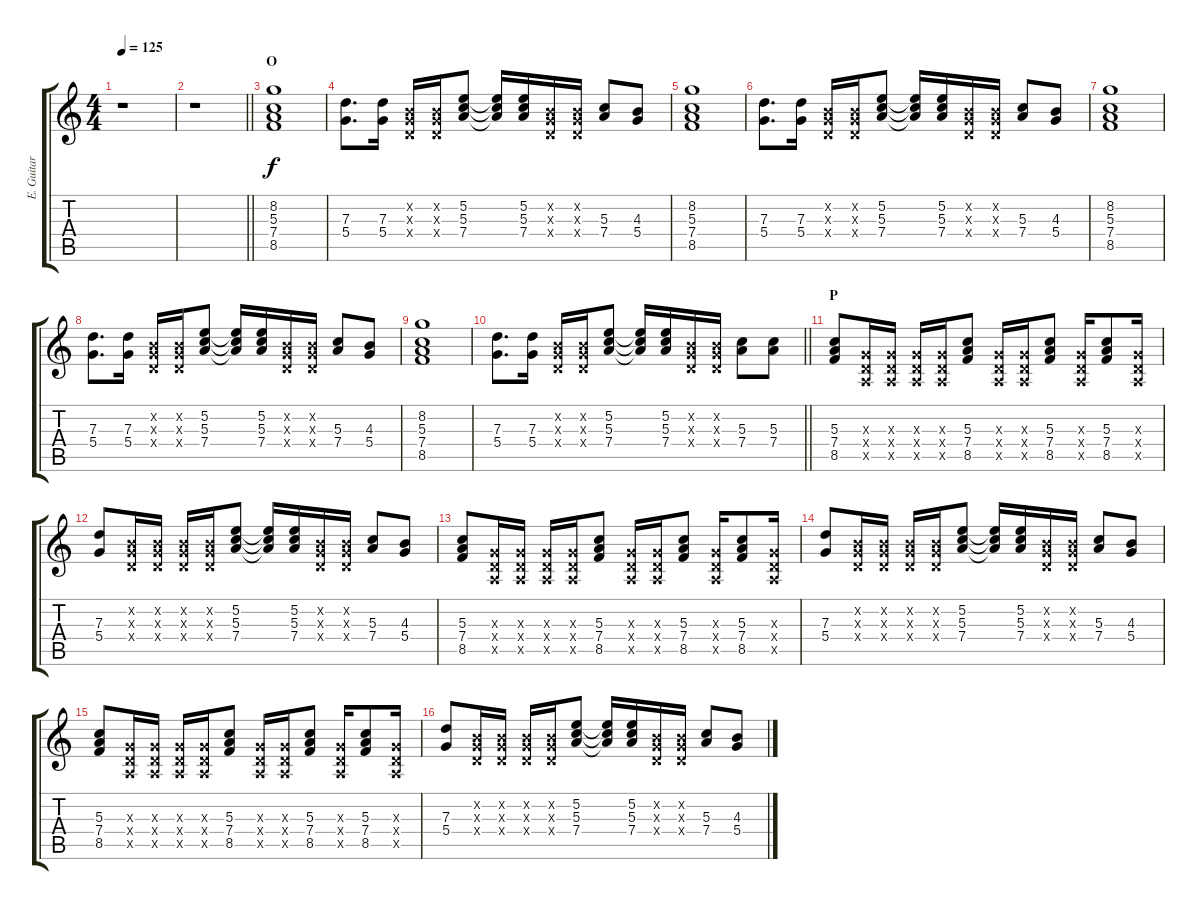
\track ("E. Guitar II" "E. Guitar ") {instrument overdrivenguitar}
\staff {score tabs}
\tuning (E4 B3 G3 D3 A2 D2) {hide}
\ts (4 4)
\tempo 125
\clef g2
\ks c
r.1{dy f} |
\barLineRight lightlight
r.1 |
\section ("" "O")
(8.2 5.3 7.4 8.5).1 |
(7.3 5.4).8{d} (7.3 5.4).16 (0.2{x} 0.3{x} 0.4{x}).16 (0.2{x} 0.3{x} 0.4{x}).16 (5.2 5.3 7.4).8 (5.2{t} 5.3{t} 7.4{t}).16 (5.2 5.3 7.4).16 (0.2{x} 0.3{x} 0.4{x}).16 (0.2{x} 0.3{x} 0.4{x}).16 (5.3 7.4).8 (4.3 5.4).8 |
(8.2 5.3 7.4 8.5).1 |
(7.3 5.4).8{d} (7.3 5.4).16 (0.2{x} 0.3{x} 0.4{x}).16 (0.2{x} 0.3{x} 0.4{x}).16 (5.2 5.3 7.4).8 (5.2{t} 5.3{t} 7.4{t}).16 (5.2 5.3 7.4).16 (0.2{x} 0.3{x} 0.4{x}).16 (0.2{x} 0.3{x} 0.4{x}).16 (5.3 7.4).8 (4.3 5.4).8 |
(8.2 5.3 7.4 8.5).1 |
(7.3 5.4).8{d} (7.3 5.4).16 (0.2{x} 0.3{x} 0.4{x}).16 (0.2{x} 0.3{x} 0.4{x}).16 (5.2 5.3 7.4).8 (5.2{t} 5.3{t} 7.4{t}).16 (5.2 5.3 7.4).16 (0.2{x} 0.3{x} 0.4{x}).16 (0.2{x} 0.3{x} 0.4{x}).16 (5.3 7.4).8 (4.3 5.4).8 |
(8.2 5.3 7.4 8.5).1 |
\barLineRight lightlight
(7.3 5.4).8{d} (7.3 5.4).16 (0.2{x} 0.3{x} 0.4{x}).16 (0.2{x} 0.3{x} 0.4{x}).16 (5.2 5.3 7.4).8 (5.2{t} 5.3{t} 7.4{t}).16 (5.2 5.3 7.4).16 (0.2{x} 0.3{x} 0.4{x}).16 (0.2{x} 0.3{x} 0.4{x}).16 (5.3 7.4).8 (5.3 7.4).8 |
\section ("" "P")
(5.3 7.4 8.5).8 (0.3{x} 0.4{x} 0.5{x}).16 (0.3{x} 0.4{x} 0.5{x}).16 (0.3{x} 0.4{x} 0.5{x}).16 (0.3{x} 0.4{x} 0.5{x}).16 (5.3 7.4 8.5).8 (0.3{x} 0.4{x} 0.5{x}).16 (0.3{x} 0.4{x} 0.5{x}).16 (5.3 7.4 8.5).8 (0.3{x} 0.4{x} 0.5{x}).16 (5.3 7.4 8.5).8 (0.3{x} 0.4{x} 0.5{x}).16 |
(7.3 5.4).8 (0.2{x} 0.3{x} 0.4{x}).16 (0.2{x} 0.3{x} 0.4{x}).16 (0.2{x} 0.3{x} 0.4{x}).16 (0.2{x} 0.3{x} 0.4{x}).16 (5.2 5.3 7.4).8 (5.2{t} 5.3{t} 7.4{t}).16 (5.2 5.3 7.4).16 (0.2{x} 0.3{x} 0.4{x}).16 (0.2{x} 0.3{x} 0.4{x}).16 (5.3 7.4).8 (4.3 5.4).8 |
(5.3 7.4 8.5).8 (0.3{x} 0.4{x} 0.5{x}).16 (0.3{x} 0.4{x} 0.5{x}).16 (0.3{x} 0.4{x} 0.5{x}).16 (0.3{x} 0.4{x} 0.5{x}).16 (5.3 7.4 8.5).8 (0.3{x} 0.4{x} 0.5{x}).16 (0.3{x} 0.4{x} 0.5{x}).16 (5.3 7.4 8.5).8 (0.3{x} 0.4{x} 0.5{x}).16 (5.3 7.4 8.5).8 (0.3{x} 0.4{x} 0.5{x}).16 |
(7.3 5.4).8 (0.2{x} 0.3{x} 0.4{x}).16 (0.2{x} 0.3{x} 0.4{x}).16 (0.2{x} 0.3{x} 0.4{x}).16 (0.2{x} 0.3{x} 0.4{x}).16 (5.2 5.3 7.4).8 (5.2{t} 5.3{t} 7.4{t}).16 (5.2 5.3 7.4).16 (0.2{x} 0.3{x} 0.4{x}).16 (0.2{x} 0.3{x} 0.4{x}).16 (5.3 7.4).8 (4.3 5.4).8 |
(5.3 7.4 8.5).8 (0.3{x} 0.4{x} 0.5{x}).16 (0.3{x} 0.4{x} 0.5{x}).16 (0.3{x} 0.4{x} 0.5{x}).16 (0.3{x} 0.4{x} 0.5{x}).16 (5.3 7.4 8.5).8 (0.3{x} 0.4{x} 0.5{x}).16 (0.3{x} 0.4{x} 0.5{x}).16 (5.3 7.4 8.5).8 (0.3{x} 0.4{x} 0.5{x}).16 (5.3 7.4 8.5).8 (0.3{x} 0.4{x} 0.5{x}).16 |
(7.3 5.4).8 (0.2{x} 0.3{x} 0.4{x}).16 (0.2{x} 0.3{x} 0.4{x}).16 (0.2{x} 0.3{x} 0.4{x}).16 (0.2{x} 0.3{x} 0.4{x}).16 (5.2 5.3 7.4).8 (5.2{t} 5.3{t} 7.4{t}).16 (5.2 5.3 7.4).16 (0.2{x} 0.3{x} 0.4{x}).16 (0.2{x} 0.3{x} 0.4{x}).16 (5.3 7.4).8 (4.3 5.4).8
